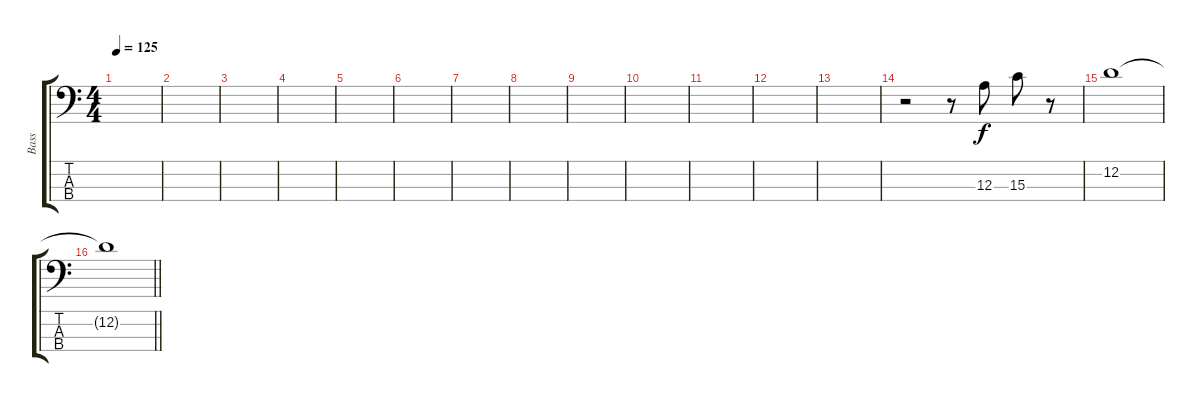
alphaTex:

\track ("Bass" "Bass") {instrument electricbassfinger}
\staff {score tabs}
\tuning (G2 D2 A1 D1) {hide}
\ts (4 4)
\tempo 125
\clef f4
\ks c
|
|
|
|
|
|
|
|
|
|
|
|
|
r.2 r.8 12.3.8 15.3.8 r.8 |
12.2.1 |
\barLineRight lightlight
12.2{t}.1
